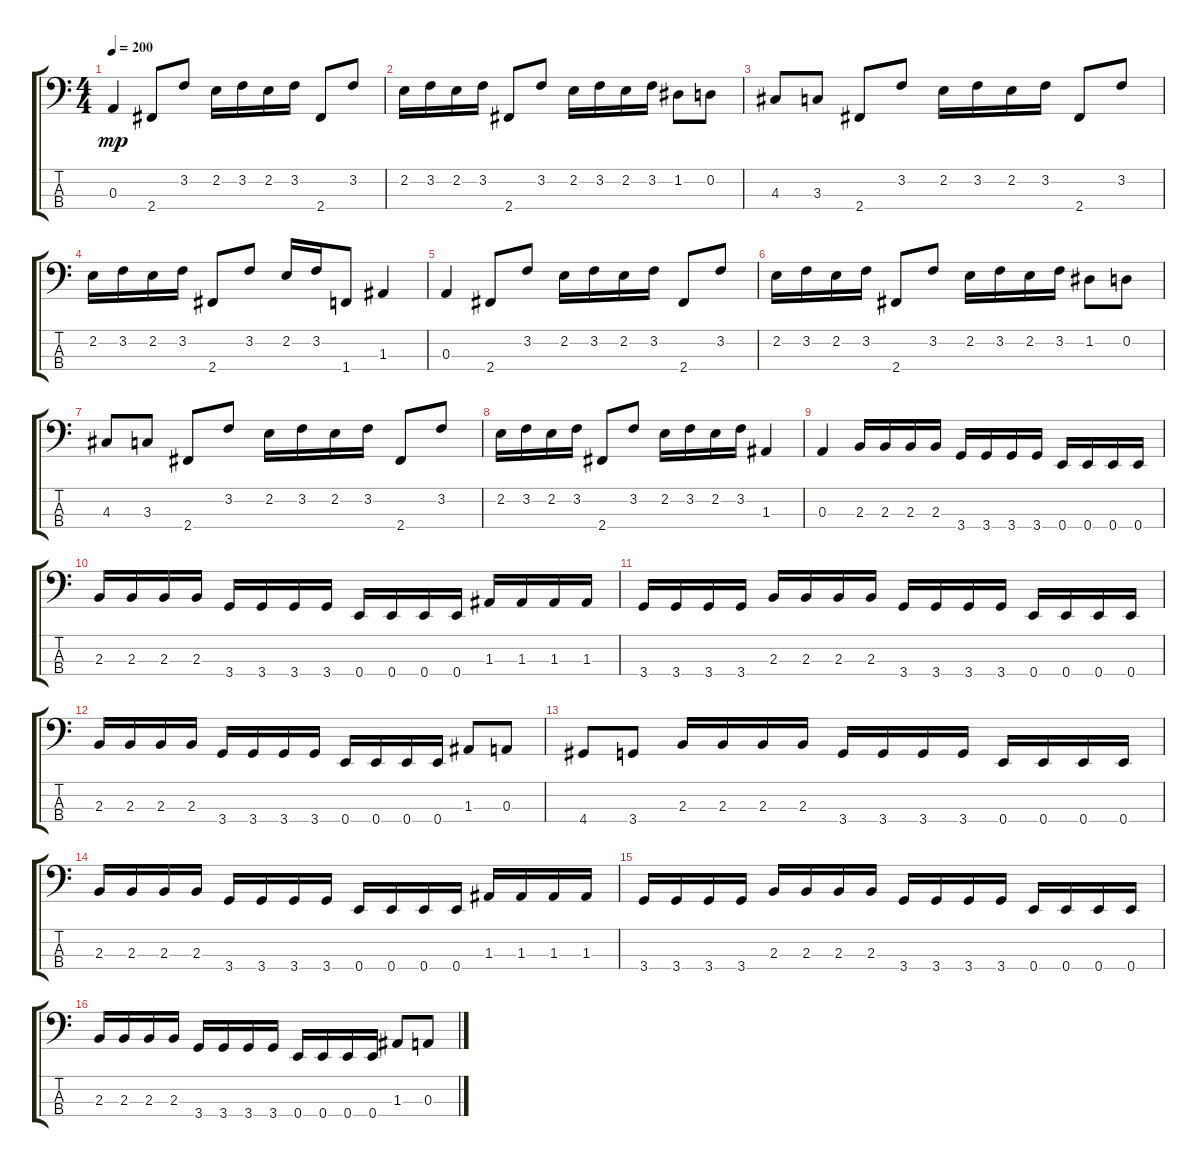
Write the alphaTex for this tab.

\track "" {instrument electricbasspick}
\staff {score tabs}
\tuning (G2 D2 A1 E1) {hide}
\ts (4 4)
\tempo 200
\clef f4
\ks c
0.3.4{dy mp} 2.4.8 3.2.8 2.2.16 3.2.16 2.2.16 3.2.16 2.4.8 3.2.8 |
2.2.16 3.2.16 2.2.16 3.2.16 2.4.8 3.2.8 2.2.16 3.2.16 2.2.16 3.2.16 1.2.8 0.2.8 |
4.3.8 3.3.8 2.4.8 3.2.8 2.2.16 3.2.16 2.2.16 3.2.16 2.4.8 3.2.8 |
2.2.16 3.2.16 2.2.16 3.2.16 2.4.8 3.2.8 2.2.16 3.2.16 1.4.8 1.3.4 |
0.3.4 2.4.8 3.2.8 2.2.16 3.2.16 2.2.16 3.2.16 2.4.8 3.2.8 |
2.2.16 3.2.16 2.2.16 3.2.16 2.4.8 3.2.8 2.2.16 3.2.16 2.2.16 3.2.16 1.2.8 0.2.8 |
4.3.8 3.3.8 2.4.8 3.2.8 2.2.16 3.2.16 2.2.16 3.2.16 2.4.8 3.2.8 |
2.2.16 3.2.16 2.2.16 3.2.16 2.4.8 3.2.8 2.2.16 3.2.16 2.2.16 3.2.16 1.3.4 |
0.3.4 2.3.16 2.3.16 2.3.16 2.3.16 3.4.16 3.4.16 3.4.16 3.4.16 0.4.16 0.4.16 0.4.16 0.4.16 |
2.3.16 2.3.16 2.3.16 2.3.16 3.4.16 3.4.16 3.4.16 3.4.16 0.4.16 0.4.16 0.4.16 0.4.16 1.3.16 1.3.16 1.3.16 1.3.16 |
3.4.16 3.4.16 3.4.16 3.4.16 2.3.16 2.3.16 2.3.16 2.3.16 3.4.16 3.4.16 3.4.16 3.4.16 0.4.16 0.4.16 0.4.16 0.4.16 |
2.3.16 2.3.16 2.3.16 2.3.16 3.4.16 3.4.16 3.4.16 3.4.16 0.4.16 0.4.16 0.4.16 0.4.16 1.3.8 0.3.8 |
4.4.8 3.4.8 2.3.16 2.3.16 2.3.16 2.3.16 3.4.16 3.4.16 3.4.16 3.4.16 0.4.16 0.4.16 0.4.16 0.4.16 |
2.3.16 2.3.16 2.3.16 2.3.16 3.4.16 3.4.16 3.4.16 3.4.16 0.4.16 0.4.16 0.4.16 0.4.16 1.3.16 1.3.16 1.3.16 1.3.16 |
3.4.16 3.4.16 3.4.16 3.4.16 2.3.16 2.3.16 2.3.16 2.3.16 3.4.16 3.4.16 3.4.16 3.4.16 0.4.16 0.4.16 0.4.16 0.4.16 |
2.3.16 2.3.16 2.3.16 2.3.16 3.4.16 3.4.16 3.4.16 3.4.16 0.4.16 0.4.16 0.4.16 0.4.16 1.3.8 0.3.8
